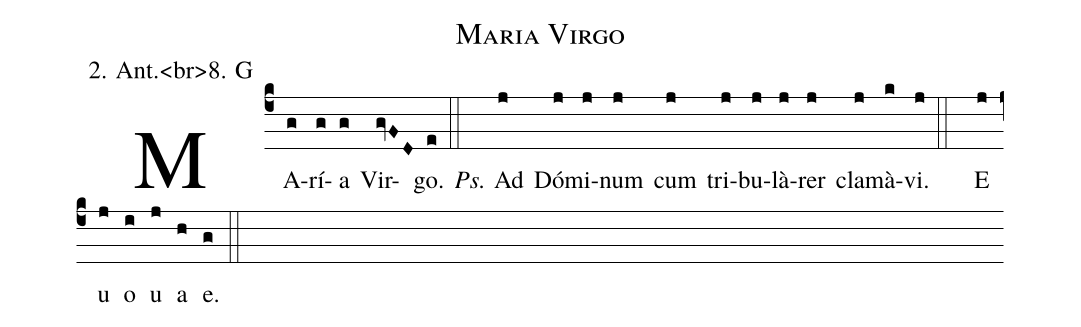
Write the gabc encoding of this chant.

name: Maria Virgo;
annotation:2. Ant.<br>8. G;
%%
(c4) MA(g)rí(g)a(g) Vir(gvFD)go.(e::) <i>Ps.</i> Ad(j) Dó(j)mi(j)num(j) cum(j) tri(j)bu(j)là(j)rer(j)
cla(j)mà(k)vi.(j::) E(j) u(j) o(i) u(j) a(h) e.(g::)
